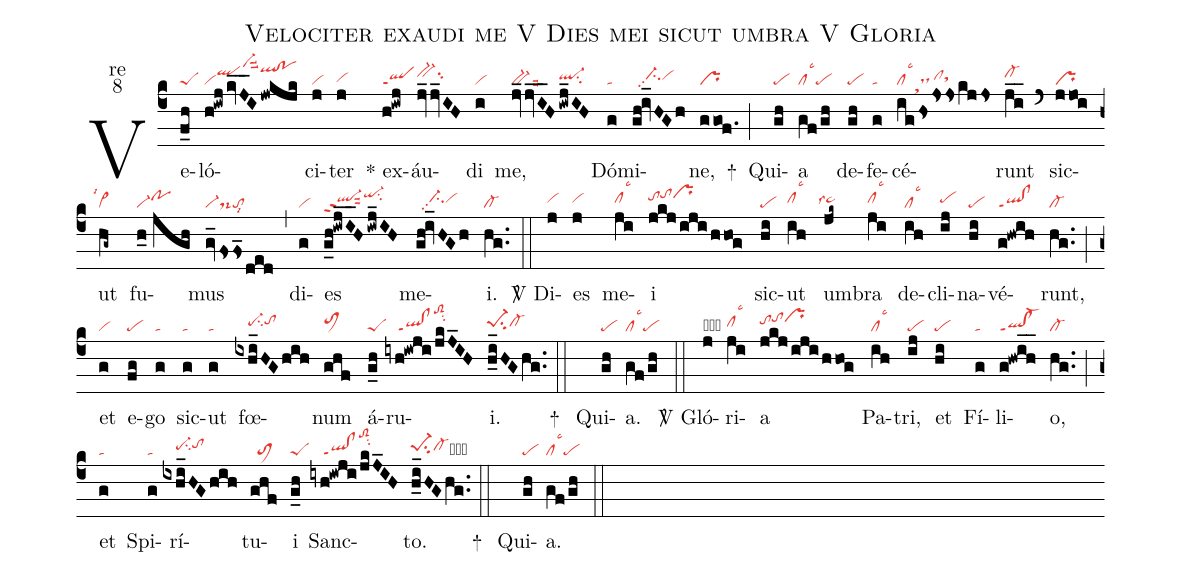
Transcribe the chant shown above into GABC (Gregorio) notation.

name:Velociter exaudi me V Dies mei sicut umbra V Gloria;
office-part:re;
mode:8;
nabc-lines:1;
%%
(c4) Ve(f_h|peS)ló(h!iwj/kvJ__I/jwkjk|viqlhjvi-hmsuu2qlhk!pohk)ci(j|vi)ter(j|vihg) <sp>*</sp> ex(h!iwj|qlppt1)áu(jv_jv_IH|bv-hisu2)di(i|vi) me,(jv_jvI__H/iwj_IH|bv-suu2ql-hhsu2) Dó(g|ta)mi(gh!iv_HGh|////ci-hhpp2vihh)ne,(ggof.|pr)
<sp>+</sp>(;) Qui(gh|pe)a(gf/gh|cllsc3pe) de(gh|pe)fe(g|ta)cé(ighsjsjskjjs|cllsc3sthcdshg/clhhsthh)runt(ji__|cl-hi) (`) sic(jjoi|pr)ut(hg~|``vi>lsi1) fu(h_0//jgh|vi-pohi)mus(gv_fsfs_ded|vi-ds-tolsi8) (,) di(g|vi)es(g_h!iwjI__H/iwj_IH|ql-hhppt2suu2qi-hjsu2) me(gh!iv_HGh|////ci-hhpp2vihh)i.(hg..|cl-) (::)

<sp>V/</sp> Di(j|vihh)es(j|vihh) me(ji|clhhlsc3)i(jkj/iji/hhog|tohitohjprhj) sic(hi|pe)ut(ih|clhhlsc3) um(jk~|``ta>hhlss4)bra(ji|clhhlsc3) de(ih|cllsc3)cli(ij|pehh)na(hi|pe)vé(g!hwih|ql!clppt1)runt,(hg..|cl-) (;) et(g|vi) e(fg|pe)go(g|ta) sic(g|ta)ut(g|ta) fœ(ixhi_HGhih|////pe-hhsu2tohi)num(ghf|toM1hi) á(g_h|peS)ru(iyh!iwji/jkJ_IH|////ql!clppt1toS2hmsu2)i.(h_i_HGhg..|pe-1hhsu2cl-hh) (::)
<sp>+</sp>() Qui(gh|pe)a.(gf/gh|cllsc3pe) (::)

<sp>V/</sp> Gló(j|obvihh)ri(ji|clhhlsc3)a(jkj/iji/hhog|tohitohjprhj) Pa(ih|cllsc3)tri,(ij|pe) et(hi|pe) Fí(g|ta)li(g!hwih__|ql!cl-ppt1)o,(hg..|cl-) (;) et(g|ta) Spi(g|ta)rí(ixhi_HG/hih|////pe-hhsu2tohi)tu(ghf|//toM1)i(g_h|peS) Sanc(iyh!iwji/jkJ_IH|////ql!clppt1toS2hmsu2)to.(h_i_HGhg..|pe-1hhsu2cl-hhcb) (::)
<sp>+</sp>() Qui(gh|pe)a.(gf/gh|cllsc3pe) (::)
